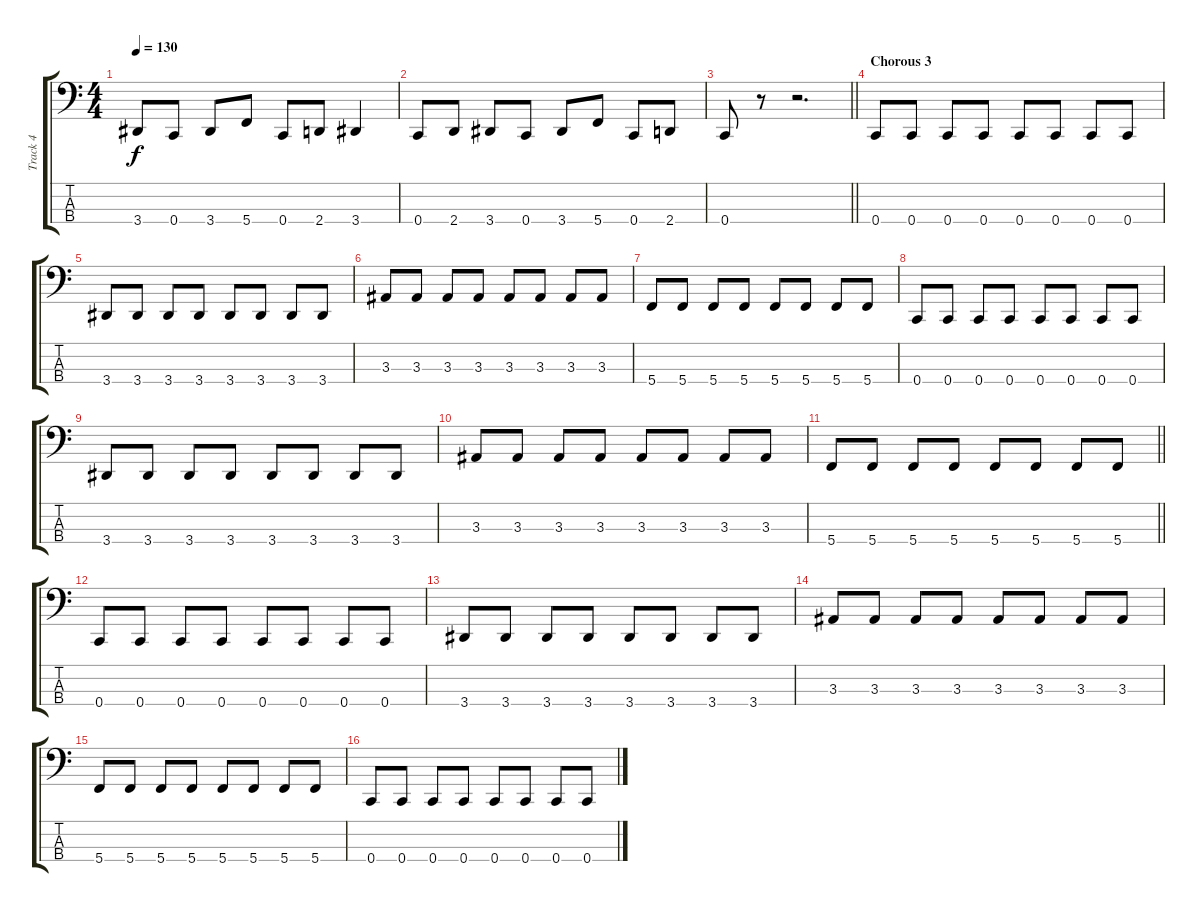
\track ("Track 4" "Track 4") {instrument electricbassfinger}
\staff {score tabs}
\tuning (F2 C2 G1 C1) {hide}
\ts (4 4)
\tempo 130
\clef f4
\ks c
3.4.8{dy f} 0.4.8 3.4.8 5.4.8 0.4.8 2.4.8 3.4.4 |
0.4.8 2.4.8 3.4.8 0.4.8 3.4.8 5.4.8 0.4.8 2.4.8 |
\barLineRight lightlight
0.4.8 r.8 r.2{d} |
\section ("" "Chorous 3")
0.4.8 0.4.8 0.4.8 0.4.8 0.4.8 0.4.8 0.4.8 0.4.8 |
3.4.8 3.4.8 3.4.8 3.4.8 3.4.8 3.4.8 3.4.8 3.4.8 |
3.3.8 3.3.8 3.3.8 3.3.8 3.3.8 3.3.8 3.3.8 3.3.8 |
5.4.8 5.4.8 5.4.8 5.4.8 5.4.8 5.4.8 5.4.8 5.4.8 |
0.4.8 0.4.8 0.4.8 0.4.8 0.4.8 0.4.8 0.4.8 0.4.8 |
3.4.8 3.4.8 3.4.8 3.4.8 3.4.8 3.4.8 3.4.8 3.4.8 |
3.3.8 3.3.8 3.3.8 3.3.8 3.3.8 3.3.8 3.3.8 3.3.8 |
\barLineRight lightlight
5.4.8 5.4.8 5.4.8 5.4.8 5.4.8 5.4.8 5.4.8 5.4.8 |
\section ("" "")
0.4.8 0.4.8 0.4.8 0.4.8 0.4.8 0.4.8 0.4.8 0.4.8 |
3.4.8 3.4.8 3.4.8 3.4.8 3.4.8 3.4.8 3.4.8 3.4.8 |
3.3.8 3.3.8 3.3.8 3.3.8 3.3.8 3.3.8 3.3.8 3.3.8 |
5.4.8 5.4.8 5.4.8 5.4.8 5.4.8 5.4.8 5.4.8 5.4.8 |
0.4.8 0.4.8 0.4.8 0.4.8 0.4.8 0.4.8 0.4.8 0.4.8
